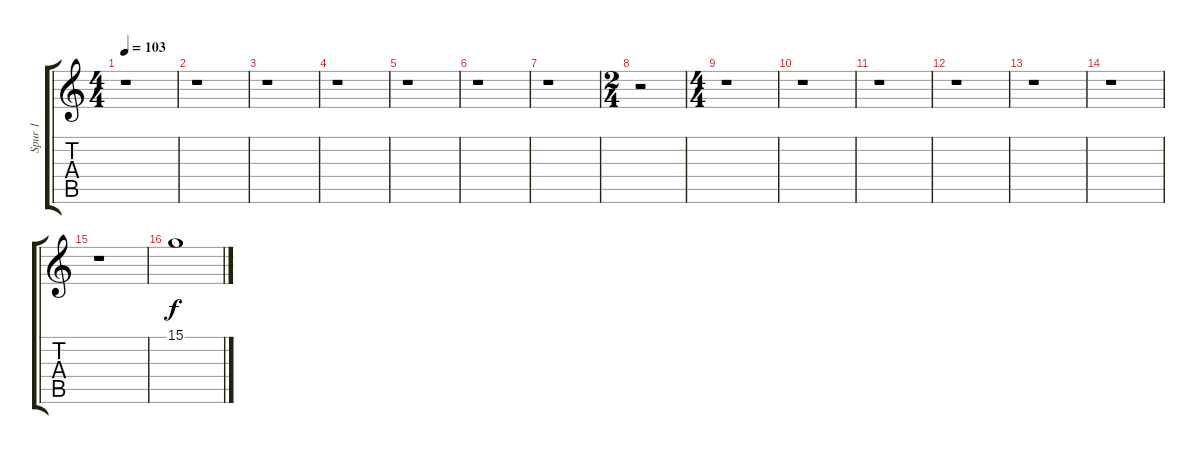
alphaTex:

\track ("Spur 1" "Spur 1") {instrument synthstrings1}
\staff {score tabs}
\tuning (E4 B3 G3 D3 A2 E2) {hide}
\ts (4 4)
\tempo 103
\clef g2
\ks c
r.1{dy f} |
r.1 |
r.1 |
r.1 |
r.1 |
r.1 |
r.1 |
\ts (2 4)
r.2 |
\ts (4 4)
r.1 |
r.1 |
r.1 |
r.1 |
r.1 |
r.1 |
r.1 |
15.1.1
